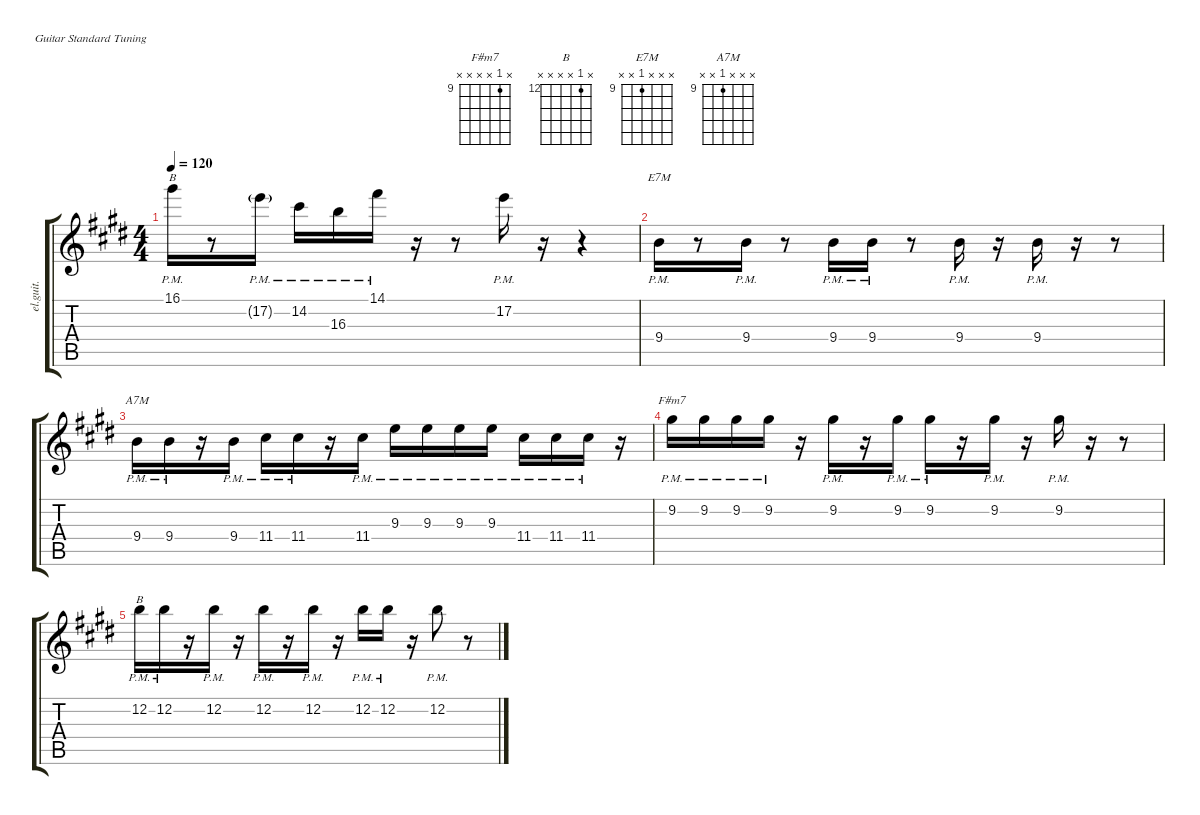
\defaultSystemsLayout 4
\hideDynamics
\track ("高中正義" "el.guit.") {defaultSystemsLayout 2 instrument electricguitarclean}
\staff {score tabs}
\tuning (E4 B3 G3 D3 A2 E2)
\chord ("F#m7" x 9 x x x x) {firstfret 9 showfingering false}
\chord ("B" 16 x x x x x) {firstfret 16 showfingering false}
\chord ("E7M" x x x 9 x x) {firstfret 9 showfingering false}
\chord ("A7M" x x x 9 x x) {firstfret 9 showfingering false}
\chord ("B" x 12 x x x x) {firstfret 12 showfingering false}
\ts (4 4)
\tempo 120
\clef g2
\scale
0.535579
\ks c#minor
16.1{pm acc #}.16{ch "B" dy mf beam Down} r.8{beam Down} 17.2{g pm acc forcenatural}.16{beam Down} 14.2{pm acc #}.16{beam Down} 16.3{pm acc forcenatural}.16{beam Down} 14.1{pm acc #}.16{beam Down} r.16{beam Down} r.8{beam Down} 17.2{pm acc forcenatural}.16{beam Down} r.16{beam Down} r.4{beam Down} |
\scale
0.464421 9.4{pm acc forcenatural}.16{ch "E7M" beam Down} r.8{beam Down} 9.4{pm acc forcenatural}.16{beam Down} r.8{beam Down} 9.4{pm acc forcenatural}.16{beam Up} 9.4{pm acc forcenatural}.16{beam Up} r.8{beam Down} 9.4{pm acc forcenatural}.16{beam Down} r.16{beam Down} 9.4{pm acc forcenatural}.16{beam Down} r.16{beam Down} r.8{beam Down} |
\scale
0.535579 9.4{pm acc forcenatural}.16{ch "A7M" beam Down} 9.4{pm acc forcenatural}.16{beam Down} r.16{beam Down} 9.4{pm acc forcenatural}.16{beam Down} 11.4{pm acc #}.16{beam Down} 11.4{pm acc #}.16{beam Down} r.16{beam Down} 11.4{pm acc #}.16{beam Down} 9.3{pm acc forcenatural}.16{beam Down} 9.3{pm acc forcenatural}.16{beam Down} 9.3{pm acc forcenatural}.16{beam Down} 9.3{pm acc forcenatural}.16{beam Down} 11.4{pm acc #}.16{beam Down} 11.4{pm acc #}.16{beam Down} 11.4{pm acc #}.16{beam Down} r.16{beam Down} |
\scale
0.464421 9.2{pm acc #}.16{ch "F#m7" beam Down} 9.2{pm acc #}.16{beam Down} 9.2{pm acc #}.16{beam Down} 9.2{pm acc #}.16{beam Down} r.16{beam Down} 9.2{pm acc #}.16{beam Down} r.16{beam Down} 9.2{pm acc #}.16{beam Down} 9.2{pm acc #}.16{beam Down} r.16{beam Down} 9.2{pm acc #}.16{beam Down} r.16{beam Down} 9.2{pm acc #}.16{beam Down} r.16{beam Down} r.8{beam Down} |
12.2{pm acc forcenatural}.16{ch "B" beam Down} 12.2{pm acc forcenatural}.16{beam Down} r.16{beam Down} 12.2{pm acc forcenatural}.16{beam Down} r.16{beam Down} 12.2{pm acc forcenatural}.16{beam Down} r.16{beam Down} 12.2{pm acc forcenatural}.16{beam Down} r.16{beam Down} 12.2{pm acc forcenatural}.16{beam Down} 12.2{pm acc forcenatural}.16{beam Down} r.16{beam Down} 12.2{pm acc forcenatural}.8{beam Down} r.8{beam Down}
